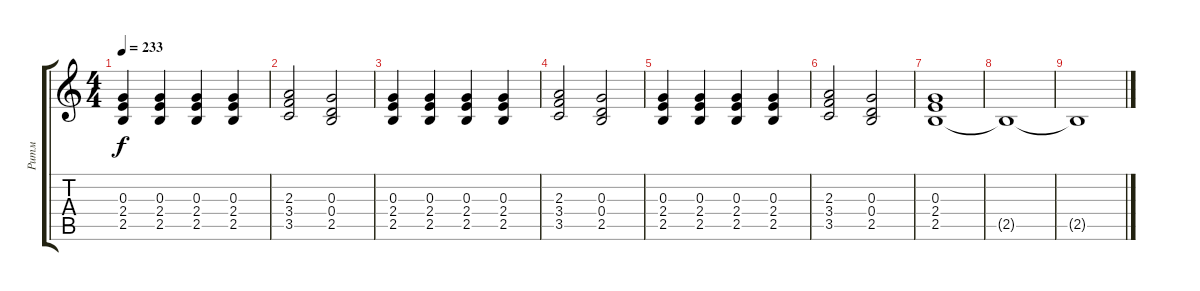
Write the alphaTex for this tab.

\track ("Ритм" "Ритм") {instrument distortionguitar}
\staff {score tabs}
\tuning (E4 B3 G3 D3 A2 E2) {hide}
\ts (4 4)
\tempo 233
\clef g2
\ks c
(0.3 2.4 2.5).4{dy f} (0.3 2.4 2.5).4 (0.3 2.4 2.5).4 (0.3 2.4 2.5).4 |
(2.3 3.4 3.5).2 (0.3 0.4 2.5).2 |
(0.3 2.4 2.5).4 (0.3 2.4 2.5).4 (0.3 2.4 2.5).4 (0.3 2.4 2.5).4 |
(2.3 3.4 3.5).2 (0.3 0.4 2.5).2 |
(0.3 2.4 2.5).4 (0.3 2.4 2.5).4 (0.3 2.4 2.5).4 (0.3 2.4 2.5).4 |
(2.3 3.4 3.5).2 (0.3 0.4 2.5).2 |
(0.3 2.4 2.5).1 |
2.5{t}.1 |
2.5{t}.1
